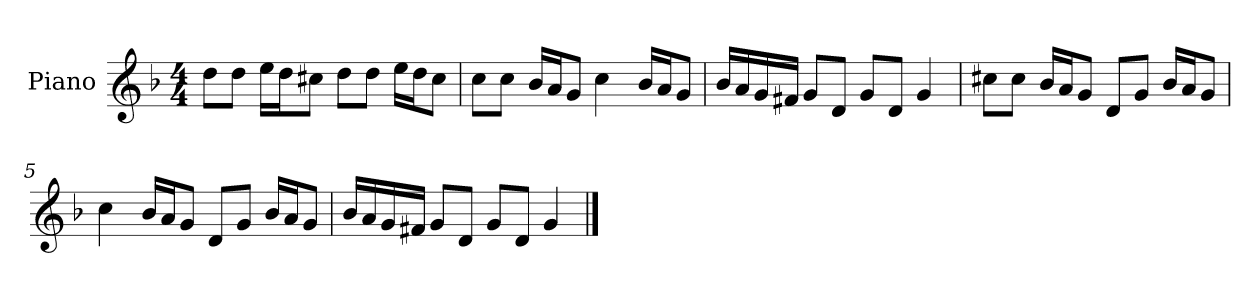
**kern
*part1
*staff1
*I"Piano
*I'P-no
*clefG2
*k[b-]
*M4/4
*MM90
=1
8dd\L
8dd\J
16ee\LL
16dd\J
8cc#X\J
8dd\L
8dd\J
16ee\LL
16dd\J
8cc#\J
=2
8cc\L
8cc\J
16b-/LL
16a/J
8g/J
4cc\
16b-/LL
16a/J
8g/J
=3
16b-/LL
16a/
16g/
16f#X/JJ
8g/L
8d/J
8g/L
8d/J
4g/
=4
8cc#X\L
8cc#\J
16b-/LL
16a/J
8g/J
8d/L
8g/J
16b-/LL
16a/J
8g/J
!!LO:LB:g=z
=5
4cc\
16b-/LL
16a/J
8g/J
8d/L
8g/J
16b-/LL
16a/J
8g/J
=6
16b-/LL
16a/
16g/
16f#X/JJ
8g/L
8d/J
8g/L
8d/J
4g/
==
*-
